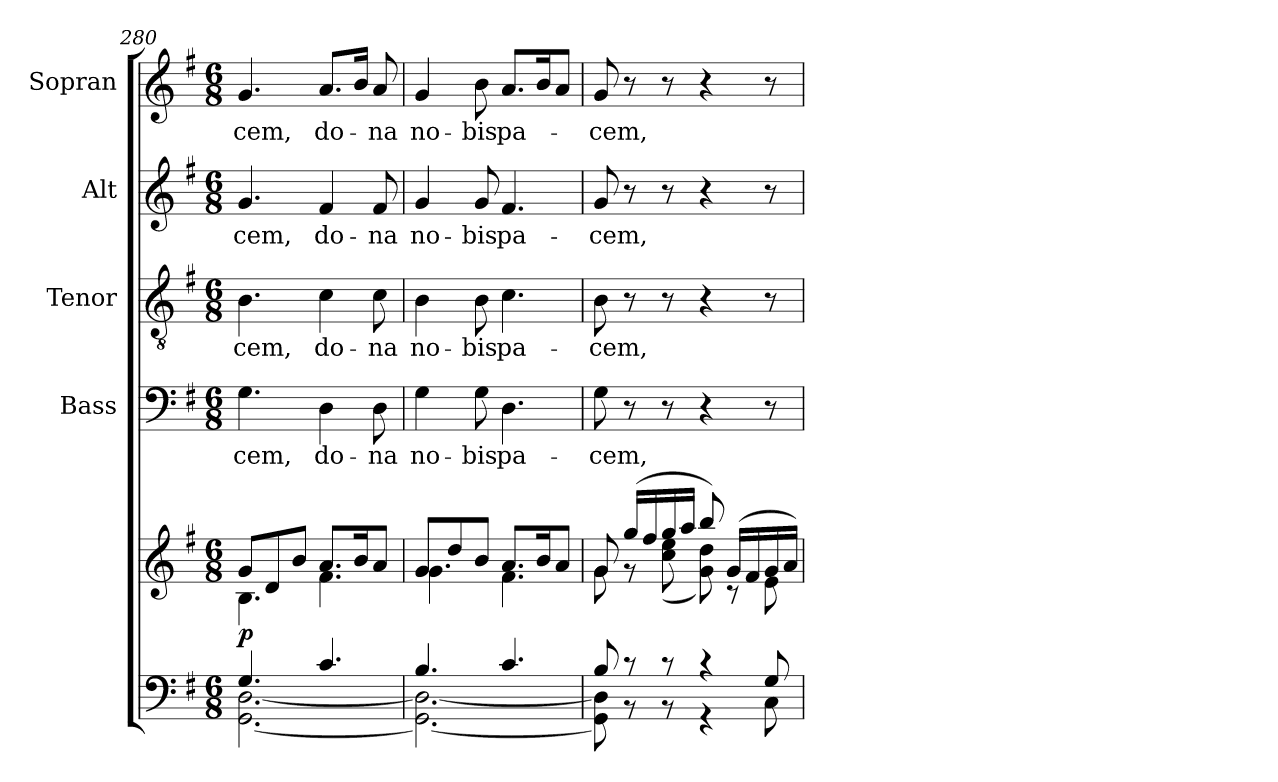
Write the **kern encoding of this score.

**kern	**kern	**dynam	**kern	**text	**kern	**text	**kern	**text	**kern	**text
*part5	*part5	*part5	*part4	*part4	*part3	*part3	*part2	*part2	*part1	*part1
*staff6	*staff5	*staff5/6	*staff4	*staff4	*staff3	*staff3	*staff2	*staff2	*staff1	*staff1
*	*	*	*I"Bass	*	*I"Tenor	*	*I"Alt	*	*I"Sopran	*
*	*	*	*I'B.	*	*I'T.	*	*I'A.	*	*I'S.	*
*clefF4	*clefG2	*	*clefF4	*	*clefGv2	*	*clefG2	*	*clefG2	*
*k[f#]	*k[f#]	*	*k[f#]	*	*k[f#]	*	*k[f#]	*	*k[f#]	*
*G:	*G:	*	*G:	*	*G:	*	*G:	*	*G:	*
*M6/8	*M6/8	*	*M6/8	*	*M6/8	*	*M6/8	*	*M6/8	*
=280	=280	=280	=280	=280	=280	=280	=280	=280	=280	=280
*^	*^	*	*	*	*	*	*	*	*	*
!	!	!	!	!LO:DY:b	!	!LO:LY:b	!	!LO:LY:b	!	!LO:LY:b	!	!LO:LY:b
4.G/	[<2.GG\ [<2.D\	8g/L	4.B\	p	4.G\	-cem,	4.B\	-cem,	4.g/	-cem,	4.g/	-cem,
.	.	8d/	.	.	.	.	.	.	.	.	.	.
.	.	8b/J	.	.	.	.	.	.	.	.	.	.
!	!	!	!	!	!	!LO:LY:b	!	!LO:LY:b	!	!LO:LY:b	!	!LO:LY:b
4.c/	.	8.a/L	4.f#\	.	4D\	do-	4c\	do-	4f#/	do-	8.a/L	do-
.	.	16b/k	.	.	.	.	.	.	.	.	16b/Jk	.
!	!	!	!	!	!	!LO:LY:b	!	!LO:LY:b	!	!LO:LY:b	!	!LO:LY:b
.	.	8a/J	.	.	8D\	-na	8c\	-na	8f#/	-na	8a/	-na
=281	=281	=281	=281	=281	=281	=281	=281	=281	=281	=281	=281	=281
!	!	!	!	!	!	!LO:LY:b	!	!LO:LY:b	!	!LO:LY:b	!	!LO:LY:b
4.B/	2.GG\_ 2.D\_	8g/L	4.g\	.	4G\	no-	4B\	no-	4g/	no-	4g/	no-
.	.	8dd/	.	.	.	.	.	.	.	.	.	.
!	!	!	!	!	!	!LO:LY:b	!	!LO:LY:b	!	!LO:LY:b	!	!LO:LY:b
.	.	8b/J	.	.	8G\	-bis	8B\	-bis	8g/	-bis	8b\	-bis
!	!	!	!	!	!	!LO:LY:b	!	!LO:LY:b	!	!LO:LY:b	!	!LO:LY:b
4.c/	.	8.a/L	4.f#\	.	4.D\	pa-	4.c\	pa-	4.f#/	pa-	8.a/L	pa-
.	.	16b/k	.	.	.	.	.	.	.	.	16b/k	.
.	.	8a/J	.	.	.	.	.	.	.	.	8a/J	.
=282	=282	=282	=282	=282	=282	=282	=282	=282	=282	=282	=282	=282
!	!	!	!	!	!	!LO:LY:b	!	!LO:LY:b	!	!LO:LY:b	!	!LO:LY:b
8B/	8GG\] 8D\]	8g/	8g\	.	8G\	-cem,	8B\	-cem,	8g/	-cem,	8g/	-cem,
8r	8r	(>16gg/LL	8rg	.	8r	.	8r	.	8r	.	8r	.
.	.	16ff#/	.	.	.	.	.	.	.	.	.	.
8r	8r	16gg/	(8cc\ 8ee\	.	8r	.	8r	.	8r	.	8r	.
.	.	16aa/JJ	.	.	.	.	.	.	.	.	.	.
4r	4r	8bb/)	8g\ 8dd\)	.	4r	.	4r	.	4r	.	4r	.
.	.	(>16g/LL	8rc	.	.	.	.	.	.	.	.	.
.	.	16f#/	.	.	.	.	.	.	.	.	.	.
8G/	8C\	16g/	8e\	.	8r	.	8r	.	8r	.	8r	.
.	.	16a/JJ)	.	.	.	.	.	.	.	.	.	.
*v	*v	*	*	*	*	*	*	*	*	*	*	*
*	*v	*v	*	*	*	*	*	*	*	*	*
=	=	=	=	=	=	=	=	=	=	=
*-	*-	*-	*-	*-	*-	*-	*-	*-	*-	*-
